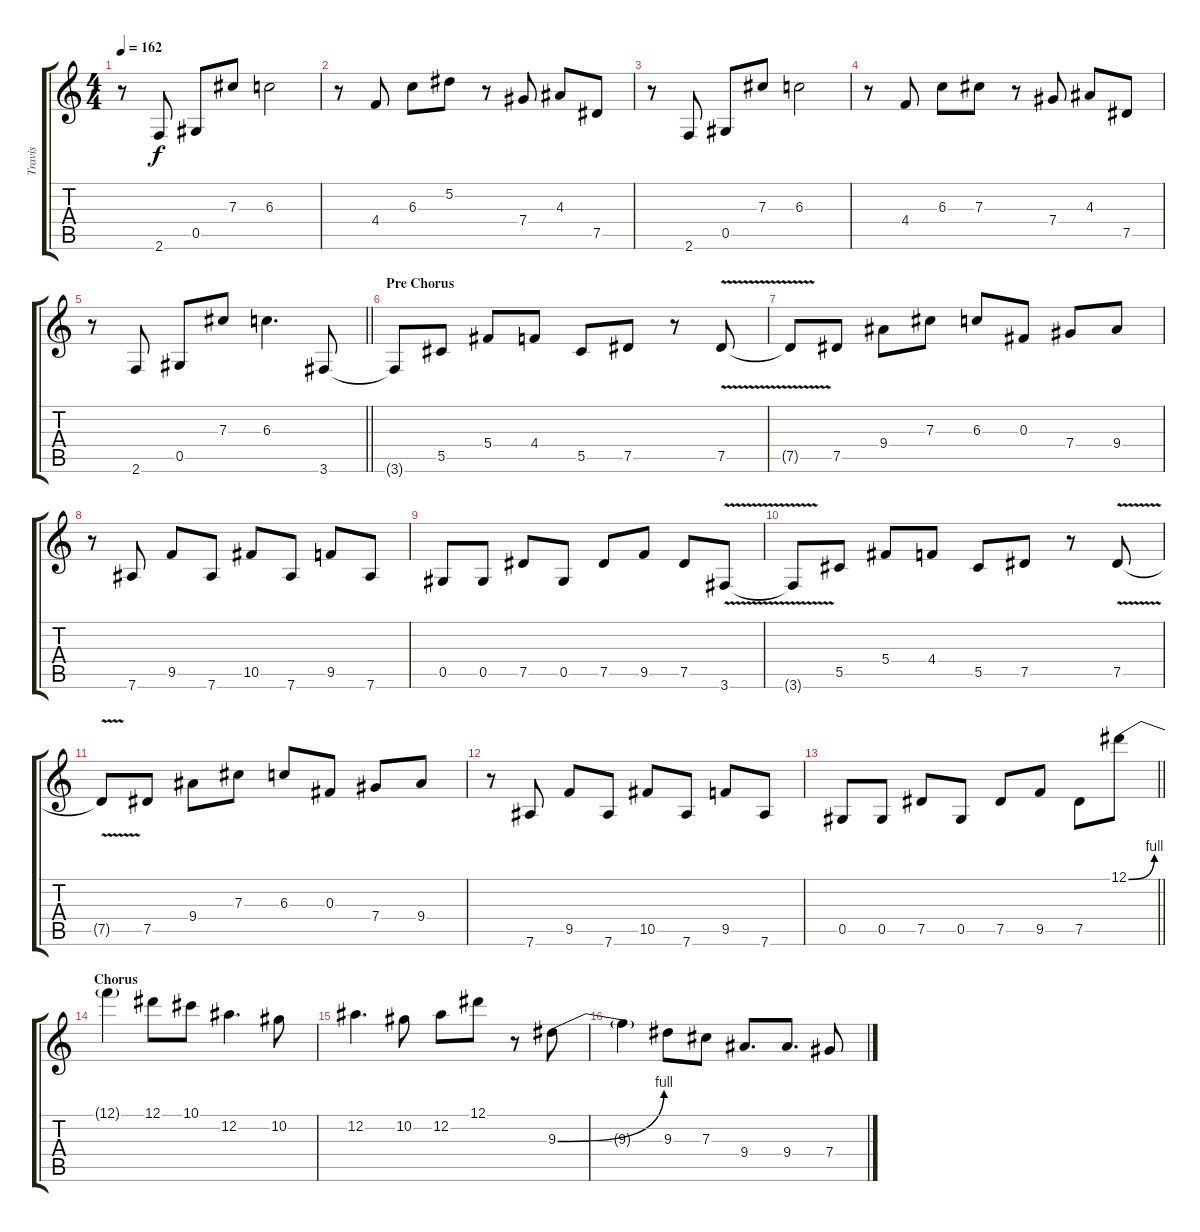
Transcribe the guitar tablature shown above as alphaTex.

\track ("Travis" "Travis") {instrument overdrivenguitar}
\staff {score tabs}
\tuning (Eb4 Bb3 Gb3 Db3 Ab2 Eb2) {hide}
\ts (4 4)
\tempo 162
\clef g2
\ks c
r.8{dy f} 2.6.8 0.5.8 7.3.8 6.3.2 |
r.8 4.4.8 6.3.8 5.2.8 r.8 7.4.8 4.3.8 7.5.8 |
r.8 2.6.8 0.5.8 7.3.8 6.3.2 |
r.8 4.4.8 6.3.8 7.3.8 r.8 7.4.8 4.3.8 7.5.8 |
\barLineRight lightlight
r.8 2.6.8 0.5.8 7.3.8 6.3.4{d} 3.6.8{instrument overdrivenguitar} |
\section ("" "Pre Chorus")
3.6{t}.8 5.5.8 5.4.8 4.4.8 5.5.8 7.5.8 r.8 7.5{v}.8 |
7.5{t}.8 7.5.8 9.4.8 7.3.8 6.3.8 0.3.8 7.4.8 9.4.8 |
r.8 7.6.8 9.5.8 7.6.8 10.5.8 7.6.8 9.5.8 7.6.8 |
0.5.8 0.5.8 7.5.8 0.5.8 7.5.8 9.5.8 7.5.8 3.6{v}.8 |
3.6{t}.8 5.5.8 5.4.8 4.4.8 5.5.8 7.5.8 r.8 7.5{v}.8 |
7.5{t}.8 7.5.8 9.4.8 7.3.8 6.3.8 0.3.8 7.4.8 9.4.8 |
r.8 7.6.8 9.5.8 7.6.8 10.5.8 7.6.8 9.5.8 7.6.8 |
\barLineRight lightlight
0.5.8 0.5.8 7.5.8 0.5.8 7.5.8 9.5.8 7.5.8 12.1{be (bend 0 0 60 4)}.8 |
\section ("" "Chorus")
12.1{t}.4 12.1.8 10.1.8 12.2.4{d} 10.2.8 |
12.2.4{d} 10.2.8 12.2.8 12.1.8 r.8 9.3{be (bend 0 0 60 4)}.8 |
9.3{t}.4 9.3.8 7.3.8 9.4.8{d} 9.4.8{d} 7.4.8
